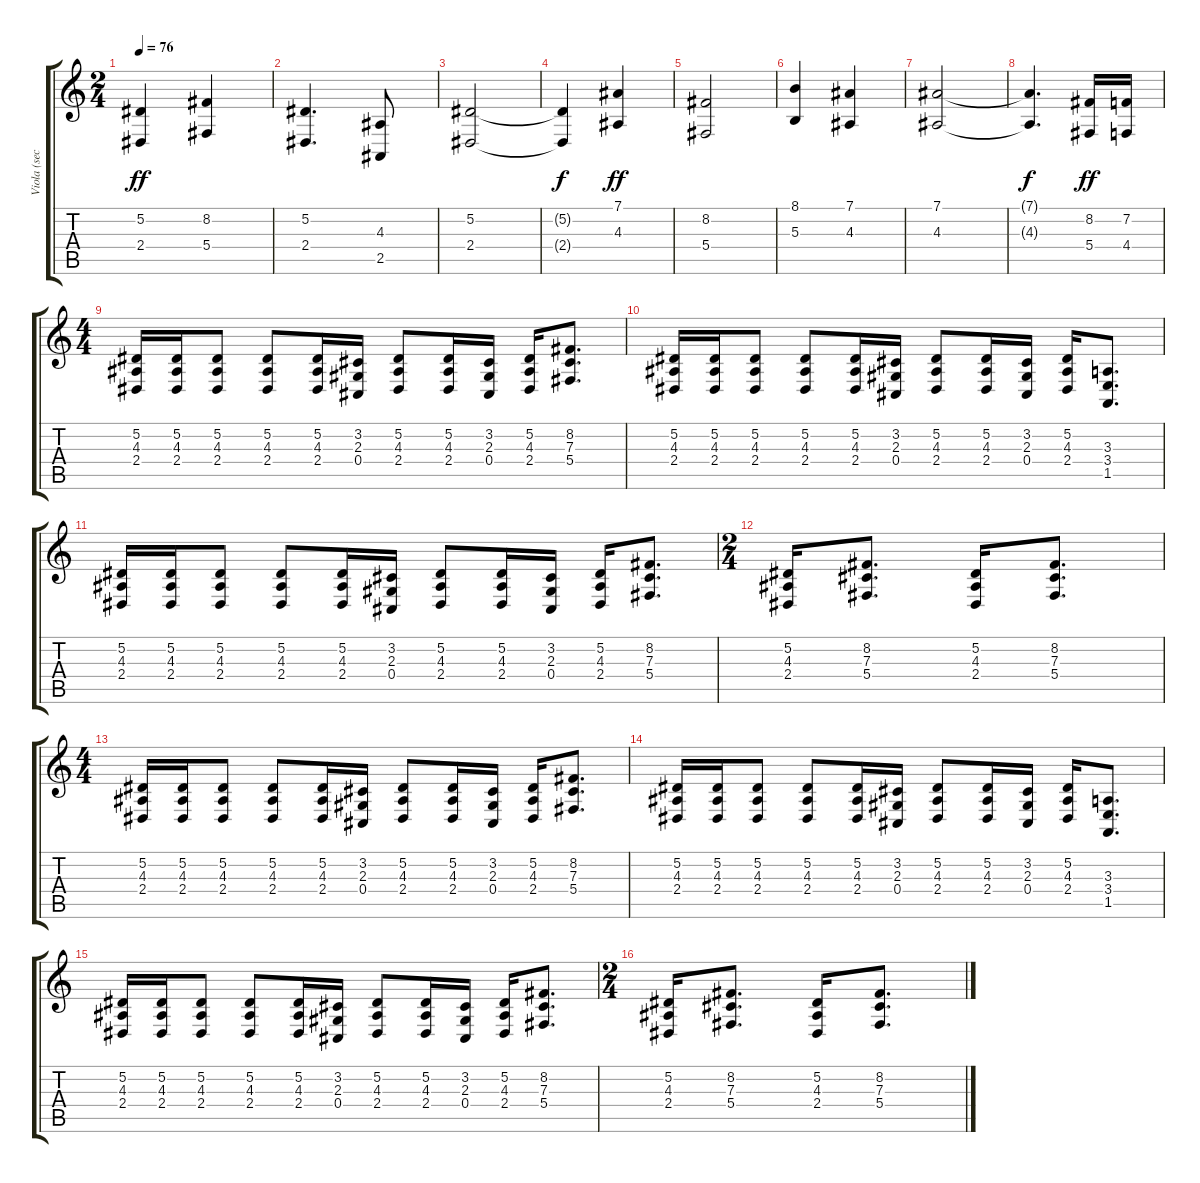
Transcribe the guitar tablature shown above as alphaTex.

\track ("Viola (section)" "Viola (sec") {instrument viola}
\staff {score tabs}
\tuning (Eb4 Bb3 Gb3 Db3 Ab2 Eb2) {hide}
\ts (2 4)
\tempo 76
\clef g2
\ks c
(5.2 2.4).4{dy ff} (8.2 5.4).4 |
(5.2 2.4).4{d} (4.3 2.5).8 |
(5.2 2.4).2 |
(5.2{t} 2.4{t}).4{dy f} (7.1 4.3).4{dy ff} |
(8.2 5.4).2 |
(8.1 5.3).4 (7.1 4.3).4 |
(7.1 4.3).2 |
(7.1{t} 4.3{t}).4{d dy f} (8.2 5.4).16{dy ff} (7.2 4.4).16 |
\ts (4 4)
(5.2 4.3 2.4).16 (5.2 4.3 2.4).16 (5.2 4.3 2.4).8 (5.2 4.3 2.4).8 (5.2 4.3 2.4).16 (3.2 2.3 0.4).16 (5.2 4.3 2.4).8 (5.2 4.3 2.4).16 (3.2 2.3 0.4).16 (5.2 4.3 2.4).16 (8.2 7.3 5.4).8{d} |
(5.2 4.3 2.4).16 (5.2 4.3 2.4).16 (5.2 4.3 2.4).8 (5.2 4.3 2.4).8 (5.2 4.3 2.4).16 (3.2 2.3 0.4).16 (5.2 4.3 2.4).8 (5.2 4.3 2.4).16 (3.2 2.3 0.4).16 (5.2 4.3 2.4).16 (3.3 3.4 1.5).8{d} |
(5.2 4.3 2.4).16 (5.2 4.3 2.4).16 (5.2 4.3 2.4).8 (5.2 4.3 2.4).8 (5.2 4.3 2.4).16 (3.2 2.3 0.4).16 (5.2 4.3 2.4).8 (5.2 4.3 2.4).16 (3.2 2.3 0.4).16 (5.2 4.3 2.4).16 (8.2 7.3 5.4).8{d} |
\ts (2 4)
(5.2 4.3 2.4).16 (8.2 7.3 5.4).8{d} (5.2 4.3 2.4).16 (8.2 7.3 5.4).8{d} |
\ts (4 4)
(5.2 4.3 2.4).16 (5.2 4.3 2.4).16 (5.2 4.3 2.4).8 (5.2 4.3 2.4).8 (5.2 4.3 2.4).16 (3.2 2.3 0.4).16 (5.2 4.3 2.4).8 (5.2 4.3 2.4).16 (3.2 2.3 0.4).16 (5.2 4.3 2.4).16 (8.2 7.3 5.4).8{d} |
(5.2 4.3 2.4).16 (5.2 4.3 2.4).16 (5.2 4.3 2.4).8 (5.2 4.3 2.4).8 (5.2 4.3 2.4).16 (3.2 2.3 0.4).16 (5.2 4.3 2.4).8 (5.2 4.3 2.4).16 (3.2 2.3 0.4).16 (5.2 4.3 2.4).16 (3.3 3.4 1.5).8{d} |
(5.2 4.3 2.4).16 (5.2 4.3 2.4).16 (5.2 4.3 2.4).8 (5.2 4.3 2.4).8 (5.2 4.3 2.4).16 (3.2 2.3 0.4).16 (5.2 4.3 2.4).8 (5.2 4.3 2.4).16 (3.2 2.3 0.4).16 (5.2 4.3 2.4).16 (8.2 7.3 5.4).8{d} |
\ts (2 4)
(5.2 4.3 2.4).16 (8.2 7.3 5.4).8{d} (5.2 4.3 2.4).16 (8.2 7.3 5.4).8{d}
